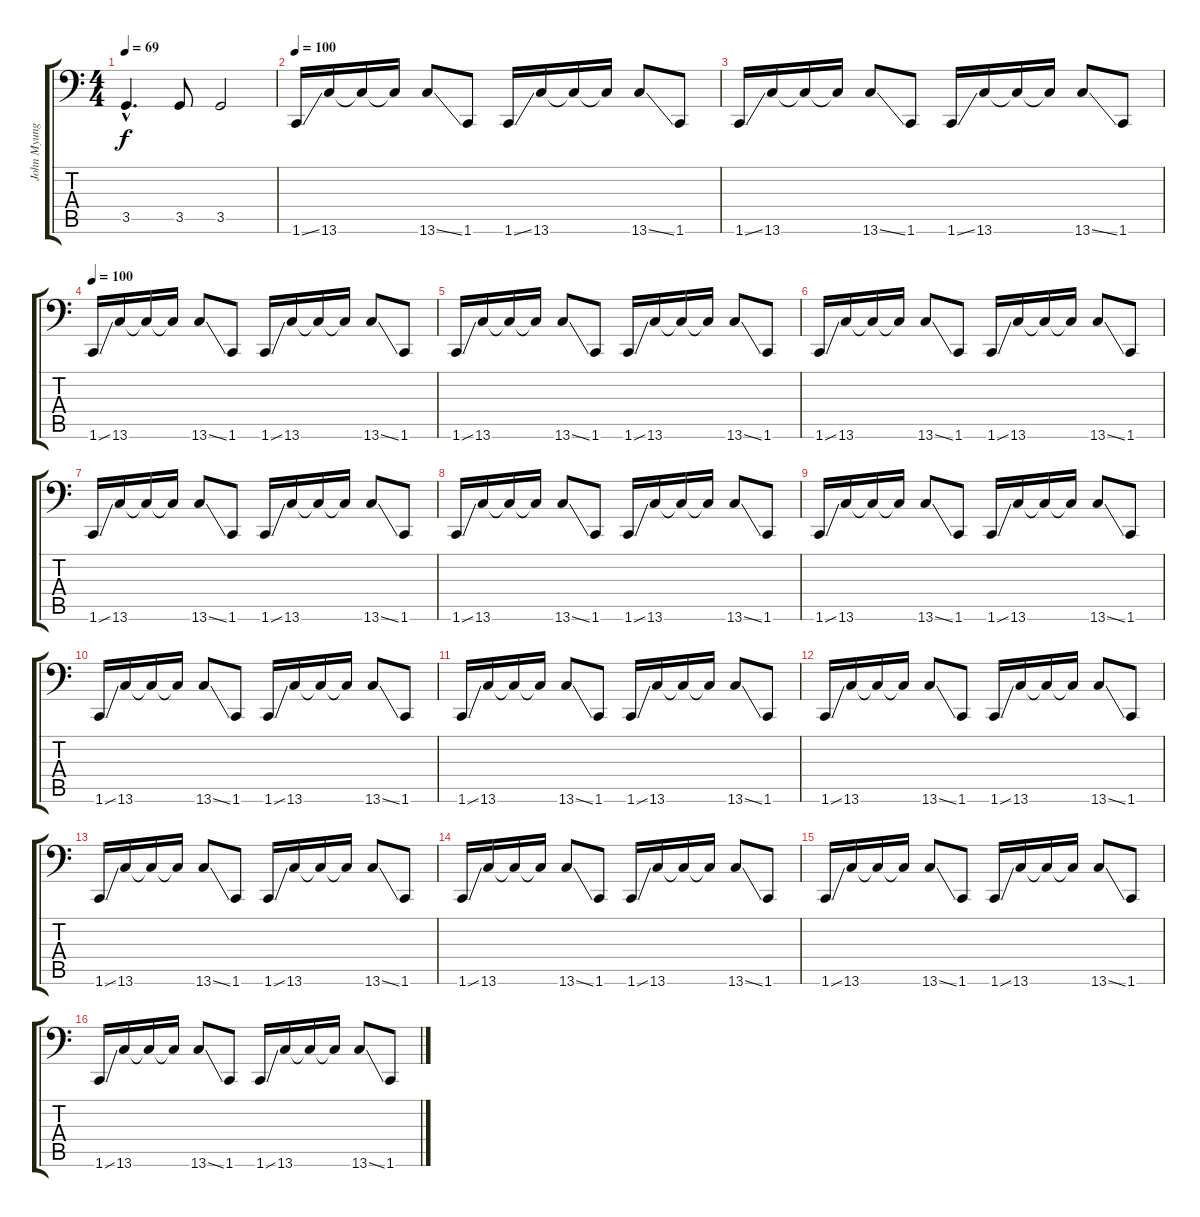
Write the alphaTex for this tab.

\track ("John Myung" "John Myung") {instrument electricbassfinger}
\staff {score tabs}
\tuning (C3 G2 D2 A1 E1 B0) {hide}
\ts (4 4)
\tempo 69
\clef f4
\ks c
3.5{hac}.4{d dy f} 3.5.8 3.5.2 |
\tempo 100
1.6{ss}.16 13.6.16 13.6{t}.16 13.6{t}.16 13.6{ss}.8 1.6.8 1.6{ss}.16 13.6.16 13.6{t}.16 13.6{t}.16 13.6{ss}.8 1.6.8 |
1.6{ss}.16 13.6.16 13.6{t}.16 13.6{t}.16 13.6{ss}.8 1.6.8 1.6{ss}.16 13.6.16 13.6{t}.16 13.6{t}.16 13.6{ss}.8 1.6.8 |
\tempo 100
1.6{ss}.16 13.6.16 13.6{t}.16 13.6{t}.16 13.6{ss}.8 1.6.8 1.6{ss}.16 13.6.16 13.6{t}.16 13.6{t}.16 13.6{ss}.8 1.6.8 |
1.6{ss}.16 13.6.16 13.6{t}.16 13.6{t}.16 13.6{ss}.8 1.6.8 1.6{ss}.16 13.6.16 13.6{t}.16 13.6{t}.16 13.6{ss}.8 1.6.8 |
1.6{ss}.16 13.6.16 13.6{t}.16 13.6{t}.16 13.6{ss}.8 1.6.8 1.6{ss}.16 13.6.16 13.6{t}.16 13.6{t}.16 13.6{ss}.8 1.6.8 |
1.6{ss}.16 13.6.16 13.6{t}.16 13.6{t}.16 13.6{ss}.8 1.6.8 1.6{ss}.16 13.6.16 13.6{t}.16 13.6{t}.16 13.6{ss}.8 1.6.8 |
1.6{ss}.16 13.6.16 13.6{t}.16 13.6{t}.16 13.6{ss}.8 1.6.8 1.6{ss}.16 13.6.16 13.6{t}.16 13.6{t}.16 13.6{ss}.8 1.6.8 |
1.6{ss}.16 13.6.16 13.6{t}.16 13.6{t}.16 13.6{ss}.8 1.6.8 1.6{ss}.16 13.6.16 13.6{t}.16 13.6{t}.16 13.6{ss}.8 1.6.8 |
1.6{ss}.16 13.6.16 13.6{t}.16 13.6{t}.16 13.6{ss}.8 1.6.8 1.6{ss}.16 13.6.16 13.6{t}.16 13.6{t}.16 13.6{ss}.8 1.6.8 |
1.6{ss}.16 13.6.16 13.6{t}.16 13.6{t}.16 13.6{ss}.8 1.6.8 1.6{ss}.16 13.6.16 13.6{t}.16 13.6{t}.16 13.6{ss}.8 1.6.8 |
1.6{ss}.16 13.6.16 13.6{t}.16 13.6{t}.16 13.6{ss}.8 1.6.8 1.6{ss}.16 13.6.16 13.6{t}.16 13.6{t}.16 13.6{ss}.8 1.6.8 |
1.6{ss}.16 13.6.16 13.6{t}.16 13.6{t}.16 13.6{ss}.8 1.6.8 1.6{ss}.16 13.6.16 13.6{t}.16 13.6{t}.16 13.6{ss}.8 1.6.8 |
1.6{ss}.16 13.6.16 13.6{t}.16 13.6{t}.16 13.6{ss}.8 1.6.8 1.6{ss}.16 13.6.16 13.6{t}.16 13.6{t}.16 13.6{ss}.8 1.6.8 |
1.6{ss}.16 13.6.16 13.6{t}.16 13.6{t}.16 13.6{ss}.8 1.6.8 1.6{ss}.16 13.6.16 13.6{t}.16 13.6{t}.16 13.6{ss}.8 1.6.8 |
1.6{ss}.16 13.6.16 13.6{t}.16 13.6{t}.16 13.6{ss}.8 1.6.8 1.6{ss}.16 13.6.16 13.6{t}.16 13.6{t}.16 13.6{ss}.8 1.6.8
